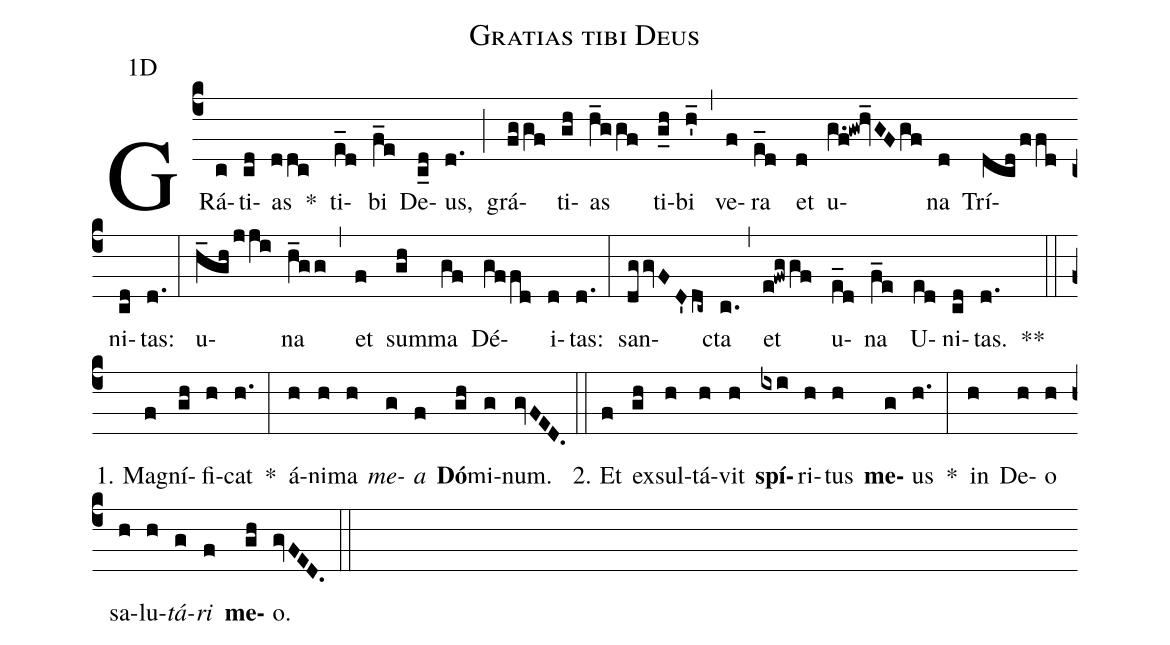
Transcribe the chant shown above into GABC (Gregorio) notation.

name:Gratias tibi Deus;
office-part:Antiphona;
mode:1;
annotation:1D;
%%
(c4) GRá(c)ti(cd)as(ddc) *() ti(e_d)bi(f_e) De(c_d)us,(d.) (;) grá(fggf)ti(gh)as(h_ggf) ti(g_h)bi(h'_) (,) ve(f)ra(e_d) et(d) u(g.f!gw!hv_GF/gf)na(d) Trí(dcd/ffd)ni(cd)tas:(d.) (:) u(h_gh/jji)na(h_gg) (,) et(f) sum(gh)ma(gf) Dé(gffd)i(d)tas:(d.) (:) san(dggvFD'dc~)cta(c.) (,) et(e!fwggf) u(e_d)na(f_e) U(ed)ni(cd)tas.(d.) **(::)
1. Ma(f)gní(gh)fi(h)cat(h.) *(:) á(h)ni(h)ma(h) <i>me</i>(g)<i>a</i>(f) <b>Dó</b>(gh)mi(g)num.(gvFED.) (::)
2. Et(f) ex(gh)sul(h)tá(h)vit(h) <b>spí</b>(ixi)ri(h)tus(h) <b>me</b>(g)us(h.) *(:) in(h) De(h)o(h) sa(h)lu(h)<i>tá</i>(g)<i>ri</i>(f) <b>me</b>(gh)o.(gvFED.) (::)
